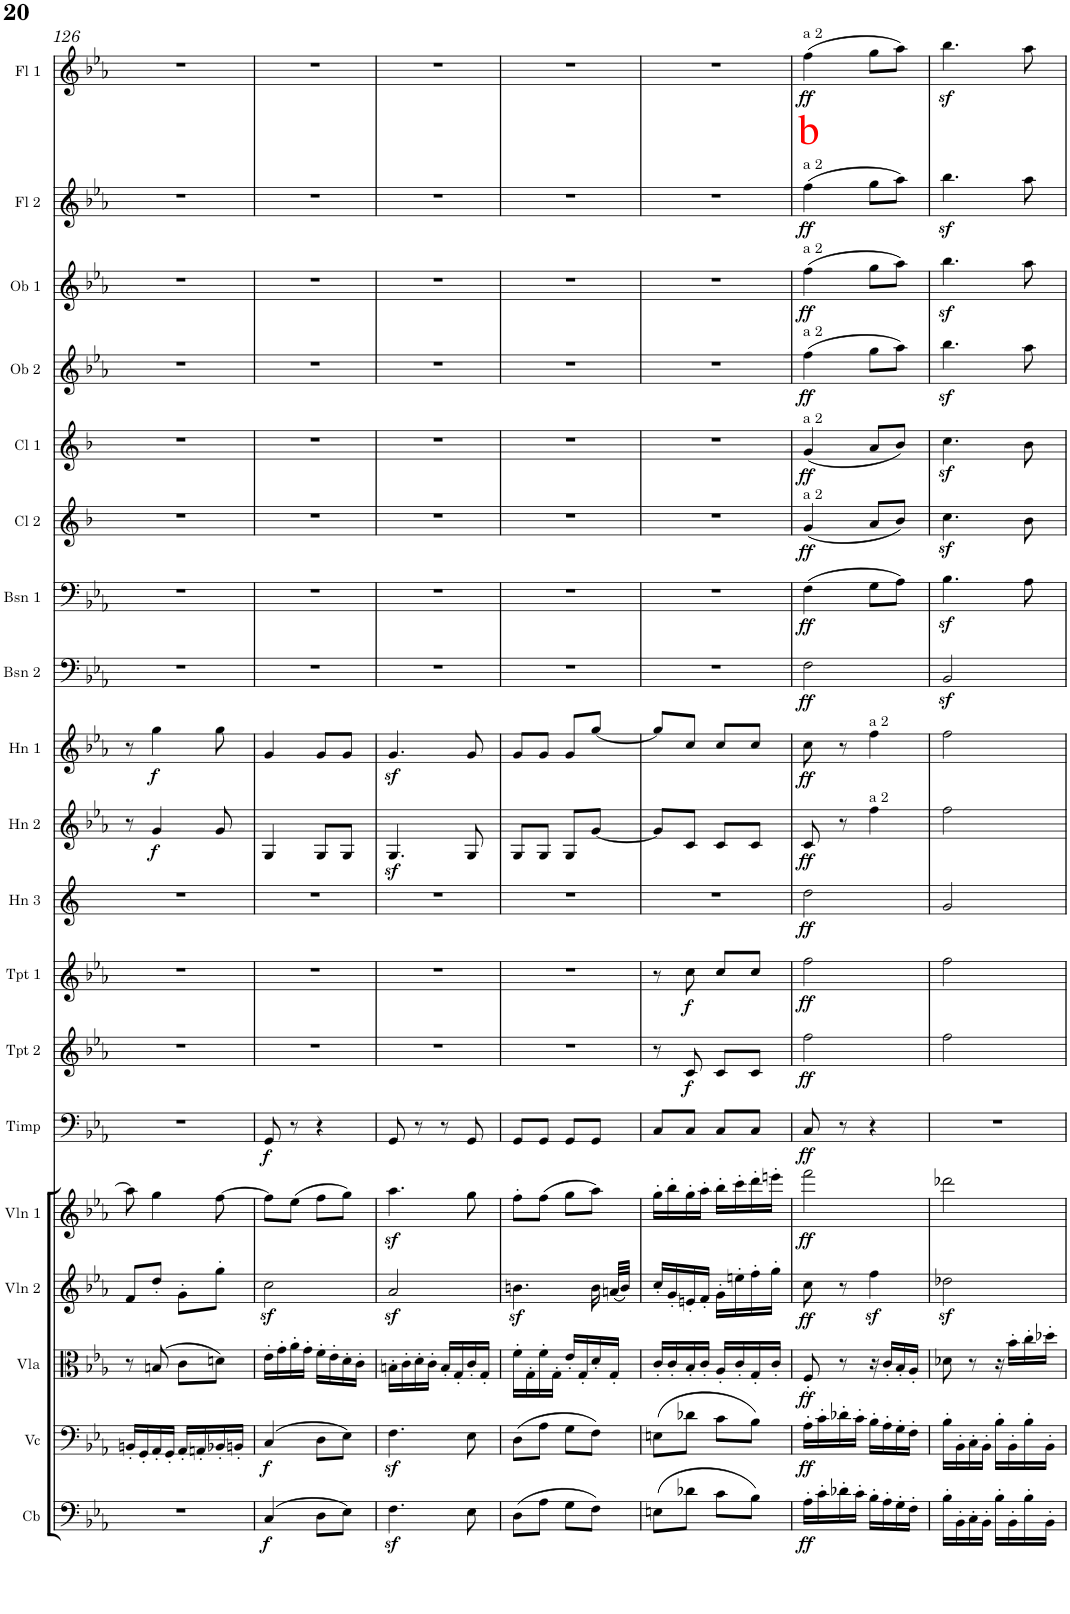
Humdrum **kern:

**kern	**dynam	**kern	**dynam	**kern	**dynam	**kern	**dynam	**kern	**dynam	**kern	**dynam	**kern	**dynam	**kern	**dynam	**kern	**dynam	**kern	**dynam	**kern	**dynam	**kern	**dynam	**kern	**dynam	**kern	**dynam	**kern	**dynam	**kern	**dynam	**kern	**dynam	**kern	**dynam	**kern	**text	**dynam
*part19	*part19	*part18	*part18	*part17	*part17	*part16	*part16	*part15	*part15	*part14	*part14	*part13	*part13	*part12	*part12	*part11	*part11	*part10	*part10	*part9	*part9	*part8	*part8	*part7	*part7	*part6	*part6	*part5	*part5	*part4	*part4	*part3	*part3	*part2	*part2	*part1	*part1	*part1
*staff19	*staff19	*staff18	*staff18	*staff17	*staff17	*staff16	*staff16	*staff15	*staff15	*staff14	*staff14	*staff13	*staff13	*staff12	*staff12	*staff11	*staff11	*staff10	*staff10	*staff9	*staff9	*staff8	*staff8	*staff7	*staff7	*staff6	*staff6	*staff5	*staff5	*staff4	*staff4	*staff3	*staff3	*staff2	*staff2	*staff1	*staff1	*staff1
*I"Contrabass	*	*I"Violoncello	*	*I"Viola	*	*I"Violin 2	*	*I"Violin 1	*	*I"Timpani	*	*I"C Trumpet 2	*	*I"C Trumpet 1	*	*I"Eb Horn 3	*	*I"C Horn 2	*	*I"C Horn 1	*	*I"Bassoon 2	*	*I"Bassoon 1	*	*I"Bb Clarinet 2	*	*I"Bb Clarinet 1	*	*I"Oboe 2	*	*I"Oboe 1	*	*I"Flute 2	*	*I"Flute 1	*	*
*I'Cb	*	*I'Vc	*	*I'Vla	*	*I'Vln 2	*	*I'Vln 1	*	*I'Timp	*	*I'Tpt 2	*	*I'Tpt 1	*	*I'Hn 3	*	*I'Hn 2	*	*I'Hn 1	*	*I'Bsn 2	*	*I'Bsn 1	*	*I'Cl 2	*	*I'Cl 1	*	*I'Ob 2	*	*I'Ob 1	*	*I'Fl 2	*	*I'Fl 1	*	*
!!LO:PB:g=z
*clefF4	*	*clefF4	*	*clefC3	*	*clefG2	*	*clefG2	*	*clefF4	*	*clefG2	*	*clefG2	*	*clefG2	*	*clefG2	*	*clefG2	*	*clefF4	*	*clefF4	*	*clefG2	*	*clefG2	*	*clefG2	*	*clefG2	*	*clefG2	*	*clefG2	*	*
*Trd7c12	*	*	*	*	*	*	*	*	*	*	*	*Trd1c2	*	*Trd1c2	*	*Trd5c9	*	*Trd7c12	*	*Trd7c12	*	*	*	*	*	*Trd1c2	*	*Trd1c2	*	*	*	*	*	*	*	*	*	*
*k[b-e-a-]	*	*k[b-e-a-]	*	*k[b-e-a-]	*	*k[b-e-a-]	*	*k[b-e-a-]	*	*k[b-e-a-]	*	*k[b-e-a-]	*	*k[b-e-a-]	*	*k[]	*	*k[b-e-a-]	*	*k[b-e-a-]	*	*k[b-e-a-]	*	*k[b-e-a-]	*	*k[b-]	*	*k[b-]	*	*k[b-e-a-]	*	*k[b-e-a-]	*	*k[b-e-a-]	*	*k[b-e-a-]	*	*
*M2/4	*	*M2/4	*	*M2/4	*	*M2/4	*	*M2/4	*	*M2/4	*	*M2/4	*	*M2/4	*	*M2/4	*	*M2/4	*	*M2/4	*	*M2/4	*	*M2/4	*	*M2/4	*	*M2/4	*	*M2/4	*	*M2/4	*	*M2/4	*	*M2/4	*	*
=126	=126	=126	=126	=126	=126	=126	=126	=126	=126	=126	=126	=126	=126	=126	=126	=126	=126	=126	=126	=126	=126	=126	=126	=126	=126	=126	=126	=126	=126	=126	=126	=126	=126	=126	=126	=126	=126	=126
2r	.	16BBn'/LL	.	8r	.	8f/L	.	8aa-\]	.	2r	.	2r	.	2r	.	2r	.	8r	.	8r	.	2r	.	2r	.	2r	.	2r	.	2r	.	2r	.	2r	.	2r	.	.
.	.	16GG'/	.	.	.	.	.	.	.	.	.	.	.	.	.	.	.	.	.	.	.	.	.	.	.	.	.	.	.	.	.	.	.	.	.	.	.	.
!	!	!	!	!	!	!	!	!	!	!	!	!	!	!	!	!	!	!	!LO:DY:b	!	!LO:DY:b	!	!	!	!	!	!	!	!	!	!	!	!	!	!	!	!	!
.	.	16AA-'/	.	(8Bn/	.	8dd'/J	.	4gg\	.	.	.	.	.	.	.	.	.	4g/	f	4gg\	f	.	.	.	.	.	.	.	.	.	.	.	.	.	.	.	.	.
.	.	16GG'/JJ	.	.	.	.	.	.	.	.	.	.	.	.	.	.	.	.	.	.	.	.	.	.	.	.	.	.	.	.	.	.	.	.	.	.	.	.
.	.	16AA-'/LL	.	8c\L	.	8g'\L	.	.	.	.	.	.	.	.	.	.	.	.	.	.	.	.	.	.	.	.	.	.	.	.	.	.	.	.	.	.	.	.
.	.	16AAn'/	.	.	.	.	.	.	.	.	.	.	.	.	.	.	.	.	.	.	.	.	.	.	.	.	.	.	.	.	.	.	.	.	.	.	.	.
.	.	16BB-X'/	.	8dn\J)	.	8gg'\J	.	[8ff\	.	.	.	.	.	.	.	.	.	8g/	.	8gg\	.	.	.	.	.	.	.	.	.	.	.	.	.	.	.	.	.	.
.	.	16BBn'/JJ	.	.	.	.	.	.	.	.	.	.	.	.	.	.	.	.	.	.	.	.	.	.	.	.	.	.	.	.	.	.	.	.	.	.	.	.
=127	=127	=127	=127	=127	=127	=127	=127	=127	=127	=127	=127	=127	=127	=127	=127	=127	=127	=127	=127	=127	=127	=127	=127	=127	=127	=127	=127	=127	=127	=127	=127	=127	=127	=127	=127	=127	=127	=127
!	!LO:DY:b	!	!LO:DY:b	!	!	!	!	!	!	!	!LO:DY:b	!	!	!	!	!	!	!	!	!	!	!	!	!	!	!	!	!	!	!	!	!	!	!	!	!	!	!
(4C/	f	(4C/	f	16e-'\LL	.	2ccz<\	.	8ff\L]	.	8GG/	f	2r	.	2r	.	2r	.	4G/	.	4g/	.	2r	.	2r	.	2r	.	2r	.	2r	.	2r	.	2r	.	2r	.	.
.	.	.	.	16g'\	.	.	.	.	.	.	.	.	.	.	.	.	.	.	.	.	.	.	.	.	.	.	.	.	.	.	.	.	.	.	.	.	.	.
.	.	.	.	16a-'\	.	.	.	(8ee-\J	.	8r	.	.	.	.	.	.	.	.	.	.	.	.	.	.	.	.	.	.	.	.	.	.	.	.	.	.	.	.
.	.	.	.	16g'\JJ	.	.	.	.	.	.	.	.	.	.	.	.	.	.	.	.	.	.	.	.	.	.	.	.	.	.	.	.	.	.	.	.	.	.
8D\L	.	8D\L	.	16f'\LL	.	.	.	8ff\L	.	4r	.	.	.	.	.	.	.	8G/L	.	8g/L	.	.	.	.	.	.	.	.	.	.	.	.	.	.	.	.	.	.
.	.	.	.	16e-'\	.	.	.	.	.	.	.	.	.	.	.	.	.	.	.	.	.	.	.	.	.	.	.	.	.	.	.	.	.	.	.	.	.	.
8E-\J)	.	8E-\J)	.	16d'\	.	.	.	8gg\J)	.	.	.	.	.	.	.	.	.	8G/J	.	8g/J	.	.	.	.	.	.	.	.	.	.	.	.	.	.	.	.	.	.
.	.	.	.	16c'\JJ	.	.	.	.	.	.	.	.	.	.	.	.	.	.	.	.	.	.	.	.	.	.	.	.	.	.	.	.	.	.	.	.	.	.
=128	=128	=128	=128	=128	=128	=128	=128	=128	=128	=128	=128	=128	=128	=128	=128	=128	=128	=128	=128	=128	=128	=128	=128	=128	=128	=128	=128	=128	=128	=128	=128	=128	=128	=128	=128	=128	=128	=128
4.Fz<\	.	4.Fz<\	.	16Bn'\LL	.	2a-z</	.	4.aa-z<\	.	8GG/	.	2r	.	2r	.	2r	.	4.Gz</	.	4.gz</	.	2r	.	2r	.	2r	.	2r	.	2r	.	2r	.	2r	.	2r	.	.
.	.	.	.	16c'\	.	.	.	.	.	.	.	.	.	.	.	.	.	.	.	.	.	.	.	.	.	.	.	.	.	.	.	.	.	.	.	.	.	.
.	.	.	.	16d'\	.	.	.	.	.	8r	.	.	.	.	.	.	.	.	.	.	.	.	.	.	.	.	.	.	.	.	.	.	.	.	.	.	.	.
.	.	.	.	16c'\JJ	.	.	.	.	.	.	.	.	.	.	.	.	.	.	.	.	.	.	.	.	.	.	.	.	.	.	.	.	.	.	.	.	.	.
.	.	.	.	16B'/LL	.	.	.	.	.	8r	.	.	.	.	.	.	.	.	.	.	.	.	.	.	.	.	.	.	.	.	.	.	.	.	.	.	.	.
.	.	.	.	16G'/	.	.	.	.	.	.	.	.	.	.	.	.	.	.	.	.	.	.	.	.	.	.	.	.	.	.	.	.	.	.	.	.	.	.
8E-\	.	8E-\	.	16c'/	.	.	.	8gg\	.	8GG/	.	.	.	.	.	.	.	8G/	.	8g/	.	.	.	.	.	.	.	.	.	.	.	.	.	.	.	.	.	.
.	.	.	.	16G'/JJ	.	.	.	.	.	.	.	.	.	.	.	.	.	.	.	.	.	.	.	.	.	.	.	.	.	.	.	.	.	.	.	.	.	.
=129	=129	=129	=129	=129	=129	=129	=129	=129	=129	=129	=129	=129	=129	=129	=129	=129	=129	=129	=129	=129	=129	=129	=129	=129	=129	=129	=129	=129	=129	=129	=129	=129	=129	=129	=129	=129	=129	=129
(8D\L	.	(8D\L	.	16f'\LL	.	4.bnz<\	.	8ff'\L	.	8GG/L	.	2r	.	2r	.	2r	.	8G/L	.	8g/L	.	2r	.	2r	.	2r	.	2r	.	2r	.	2r	.	2r	.	2r	.	.
.	.	.	.	16G'\	.	.	.	.	.	.	.	.	.	.	.	.	.	.	.	.	.	.	.	.	.	.	.	.	.	.	.	.	.	.	.	.	.	.
8A-\J	.	8A-\J	.	16f'\	.	.	.	(8ff\J	.	8GG/J	.	.	.	.	.	.	.	8G/J	.	8g/J	.	.	.	.	.	.	.	.	.	.	.	.	.	.	.	.	.	.
.	.	.	.	16G'\JJ	.	.	.	.	.	.	.	.	.	.	.	.	.	.	.	.	.	.	.	.	.	.	.	.	.	.	.	.	.	.	.	.	.	.
8G\L	.	8G\L	.	16e-'/LL	.	.	.	8gg\L	.	8GG/L	.	.	.	.	.	.	.	8G/L	.	8g/L	.	.	.	.	.	.	.	.	.	.	.	.	.	.	.	.	.	.
.	.	.	.	16G'/	.	.	.	.	.	.	.	.	.	.	.	.	.	.	.	.	.	.	.	.	.	.	.	.	.	.	.	.	.	.	.	.	.	.
8F\J)	.	8F\J)	.	16d'/	.	16b\	.	8aa-\J)	.	8GG/J	.	.	.	.	.	.	.	[8g/J	.	[8gg/J	.	.	.	.	.	.	.	.	.	.	.	.	.	.	.	.	.	.
.	.	.	.	16G'/JJ	.	(32an/LLL	.	.	.	.	.	.	.	.	.	.	.	.	.	.	.	.	.	.	.	.	.	.	.	.	.	.	.	.	.	.	.	.
.	.	.	.	.	.	32b/JJJ)	.	.	.	.	.	.	.	.	.	.	.	.	.	.	.	.	.	.	.	.	.	.	.	.	.	.	.	.	.	.	.	.
=130	=130	=130	=130	=130	=130	=130	=130	=130	=130	=130	=130	=130	=130	=130	=130	=130	=130	=130	=130	=130	=130	=130	=130	=130	=130	=130	=130	=130	=130	=130	=130	=130	=130	=130	=130	=130	=130	=130
(8En\L	.	(8En\L	.	16c'/LL	.	16cc'/LL	.	16gg'\LL	.	8C/L	.	8r	.	8r	.	2r	.	8g/L]	.	8gg/L]	.	2r	.	2r	.	2r	.	2r	.	2r	.	2r	.	2r	.	2r	.	.
.	.	.	.	16c'/	.	16g'/	.	16bb-'\	.	.	.	.	.	.	.	.	.	.	.	.	.	.	.	.	.	.	.	.	.	.	.	.	.	.	.	.	.	.
!	!	!	!	!	!	!	!	!	!	!	!	!	!LO:DY:b	!	!LO:DY:b	!	!	!	!	!	!	!	!	!	!	!	!	!	!	!	!	!	!	!	!	!	!	!
8d-X\J	.	8d-X\J	.	16B-'/	.	16en'/	.	16gg'\	.	8C/J	.	8c/	f	8cc\	f	.	.	8c/J	.	8cc/J	.	.	.	.	.	.	.	.	.	.	.	.	.	.	.	.	.	.
.	.	.	.	16c'/JJ	.	16f'/JJ	.	16aa-'\JJ	.	.	.	.	.	.	.	.	.	.	.	.	.	.	.	.	.	.	.	.	.	.	.	.	.	.	.	.	.	.
8c\L	.	8c\L	.	16A-'/LL	.	16g'\LL	.	16bb-'\LL	.	8C/L	.	8c/L	.	8cc/L	.	.	.	8c/L	.	8cc/L	.	.	.	.	.	.	.	.	.	.	.	.	.	.	.	.	.	.
.	.	.	.	16c'/	.	16een'\	.	16ccc'\	.	.	.	.	.	.	.	.	.	.	.	.	.	.	.	.	.	.	.	.	.	.	.	.	.	.	.	.	.	.
8B-\J)	.	8B-\J)	.	16G'/	.	16ff'\	.	16ddd'\	.	8C/J	.	8c/J	.	8cc/J	.	.	.	8c/J	.	8cc/J	.	.	.	.	.	.	.	.	.	.	.	.	.	.	.	.	.	.
.	.	.	.	16c'/JJ	.	16gg'\JJ	.	16eeen'\JJ	.	.	.	.	.	.	.	.	.	.	.	.	.	.	.	.	.	.	.	.	.	.	.	.	.	.	.	.	.	.
=131	=131	=131	=131	=131	=131	=131	=131	=131	=131	=131	=131	=131	=131	=131	=131	=131	=131	=131	=131	=131	=131	=131	=131	=131	=131	=131	=131	=131	=131	=131	=131	=131	=131	=131	=131	=131	=131	=131
!	!	!	!	!	!	!	!	!	!	!	!	!	!	!	!	!	!	!	!	!	!	!	!	!	!	!	!	!	!	!	!	!	!	!	!	!LO:TX:a:t=a 2	!	!
!	!	!	!	!	!	!	!	!	!	!	!	!	!	!	!	!	!	!	!	!	!	!	!	!	!	!	!	!	!	!	!	!	!	!LO:TX:a:t=a 2	!	!	!	!
!	!	!	!	!	!	!	!	!	!	!	!	!	!	!	!	!	!	!	!	!	!	!	!	!	!	!	!	!	!	!	!	!LO:TX:a:t=a 2	!	!	!	!	!	!
!	!	!	!	!	!	!	!	!	!	!	!	!	!	!	!	!	!	!	!	!	!	!	!	!	!	!	!	!	!	!LO:TX:a:t=a 2	!	!	!	!	!	!	!	!
!	!	!	!	!	!	!	!	!	!	!	!	!	!	!	!	!	!	!	!	!	!	!	!	!	!	!	!	!LO:TX:a:t=a 2	!	!	!	!	!	!	!	!	!	!
!	!	!	!	!	!	!	!	!	!	!	!	!	!	!	!	!	!	!	!	!	!	!	!	!	!	!LO:TX:a:t=a 2	!	!	!	!	!	!	!	!	!	!	!	!
!	!LO:DY:b	!	!LO:DY:b	!	!LO:DY:b	!	!LO:DY:b	!	!LO:DY:b	!	!LO:DY:b	!	!LO:DY:b	!	!LO:DY:b	!	!LO:DY:b	!	!LO:DY:b	!	!LO:DY:b	!	!LO:DY:b	!	!LO:DY:b	!	!LO:DY:b	!	!LO:DY:b	!	!LO:DY:b	!	!LO:DY:b	!	!LO:DY:b	!	!LO:LY:b:color=#FF0000	!LO:DY:b
16A-'\LL	ff	16A-'\LL	ff	8F'/	ff	8cc\	ff	2fff\	ff	8C/	ff	2ff\	ff	2ff\	ff	2dd\	ff	8c/	ff	8cc\	ff	2F\	ff	(4F\	ff	(4g/	ff	(4g/	ff	(4ff\	ff	(4ff\	ff	(4ff\	ff	(4ff\	b	ff
16c'\	.	16c'\	.	.	.	.	.	.	.	.	.	.	.	.	.	.	.	.	.	.	.	.	.	.	.	.	.	.	.	.	.	.	.	.	.	.	.	.
16d-X'\	.	16d-X'\	.	8r	.	8r	.	.	.	8r	.	.	.	.	.	.	.	8r	.	8r	.	.	.	.	.	.	.	.	.	.	.	.	.	.	.	.	.	.
16c'\JJ	.	16c'\JJ	.	.	.	.	.	.	.	.	.	.	.	.	.	.	.	.	.	.	.	.	.	.	.	.	.	.	.	.	.	.	.	.	.	.	.	.
!	!	!	!	!	!	!	!	!	!	!	!	!	!	!	!	!	!	!	!	!LO:TX:a:t=a 2	!	!	!	!	!	!	!	!	!	!	!	!	!	!	!	!	!	!
!	!	!	!	!	!	!	!	!	!	!	!	!	!	!	!	!	!	!LO:TX:a:t=a 2	!	!	!	!	!	!	!	!	!	!	!	!	!	!	!	!	!	!	!	!
16B-'\LL	.	16B-'\LL	.	16r	.	4ffz<\	.	.	.	4r	.	.	.	.	.	.	.	4ff\	.	4ff\	.	.	.	8G\L	.	8a/L	.	8a/L	.	8gg\L	.	8gg\L	.	8gg\L	.	8gg\L	.	.
16A-'\	.	16A-'\	.	16c'/LL	.	.	.	.	.	.	.	.	.	.	.	.	.	.	.	.	.	.	.	.	.	.	.	.	.	.	.	.	.	.	.	.	.	.
16G'\	.	16G'\	.	16B-'/	.	.	.	.	.	.	.	.	.	.	.	.	.	.	.	.	.	.	.	8A-\J)	.	8b-/J)	.	8b-/J)	.	8aa-\J)	.	8aa-\J)	.	8aa-\J)	.	8aa-\J)	.	.
16F'\JJ	.	16F'\JJ	.	16A-'/JJ	.	.	.	.	.	.	.	.	.	.	.	.	.	.	.	.	.	.	.	.	.	.	.	.	.	.	.	.	.	.	.	.	.	.
=132	=132	=132	=132	=132	=132	=132	=132	=132	=132	=132	=132	=132	=132	=132	=132	=132	=132	=132	=132	=132	=132	=132	=132	=132	=132	=132	=132	=132	=132	=132	=132	=132	=132	=132	=132	=132	=132	=132
16B-'\LL	.	16B-'\LL	.	8d-X\	.	2dd-Xz<\	.	2ddd-X\	.	2r	.	2ff\	.	2ff\	.	2g/	.	2ff\	.	2ff\	.	2BB-z</	.	4.B-z<\	.	4.ccz<\	.	4.ccz<\	.	4.bb-z<\	.	4.bb-z<\	.	4.bb-z<\	.	4.bb-z<\	.	.
16BB-'\	.	16BB-'\	.	.	.	.	.	.	.	.	.	.	.	.	.	.	.	.	.	.	.	.	.	.	.	.	.	.	.	.	.	.	.	.	.	.	.	.
16C'\	.	16C'\	.	8r	.	.	.	.	.	.	.	.	.	.	.	.	.	.	.	.	.	.	.	.	.	.	.	.	.	.	.	.	.	.	.	.	.	.
16BB-'\JJ	.	16BB-'\JJ	.	.	.	.	.	.	.	.	.	.	.	.	.	.	.	.	.	.	.	.	.	.	.	.	.	.	.	.	.	.	.	.	.	.	.	.
16B-'\LL	.	16B-'\LL	.	16r	.	.	.	.	.	.	.	.	.	.	.	.	.	.	.	.	.	.	.	.	.	.	.	.	.	.	.	.	.	.	.	.	.	.
16BB-'\	.	16BB-'\	.	16b-'\LL	.	.	.	.	.	.	.	.	.	.	.	.	.	.	.	.	.	.	.	.	.	.	.	.	.	.	.	.	.	.	.	.	.	.
16B-'\	.	16B-'\	.	16cc'\	.	.	.	.	.	.	.	.	.	.	.	.	.	.	.	.	.	.	.	8A-\	.	8b-\	.	8b-\	.	8aa-\	.	8aa-\	.	8aa-\	.	8aa-\	.	.
16BB-'\JJ	.	16BB-'\JJ	.	16dd-X'\JJ	.	.	.	.	.	.	.	.	.	.	.	.	.	.	.	.	.	.	.	.	.	.	.	.	.	.	.	.	.	.	.	.	.	.
=	=	=	=	=	=	=	=	=	=	=	=	=	=	=	=	=	=	=	=	=	=	=	=	=	=	=	=	=	=	=	=	=	=	=	=	=	=	=
*-	*-	*-	*-	*-	*-	*-	*-	*-	*-	*-	*-	*-	*-	*-	*-	*-	*-	*-	*-	*-	*-	*-	*-	*-	*-	*-	*-	*-	*-	*-	*-	*-	*-	*-	*-	*-	*-	*-
